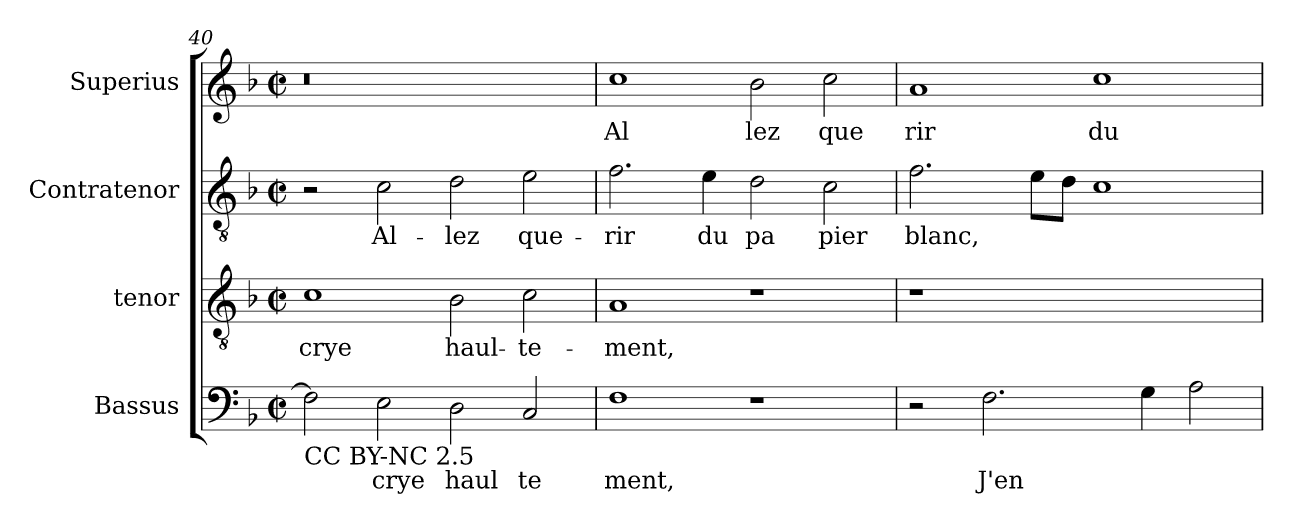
**kern	**text	**kern	**text	**kern	**text	**kern	**text
*part4	*part4	*part3	*part3	*part2	*part2	*part1	*part1
*staff4	*staff4	*staff3	*staff3	*staff2	*staff2	*staff1	*staff1
*I"Bassus	*	*I"tenor	*	*I"Contratenor	*	*I"Superius	*
*clefF4	*	*clefGv2	*	*clefGv2	*	*clefG2	*
*k[b-]	*	*k[b-]	*	*k[b-]	*	*k[b-]	*
*F:	*	*F:	*	*F:	*	*F:	*
*M2/2	*	*M2/2	*	*M2/2	*	*M2/2	*
*met(c|)	*	*met(c|)	*	*met(c|)	*	*met(c|)	*
=40	=40	=40	=40	=40	=40	=40	=40
!LO:TX:b:t=CC BY-NC 2.5	!	!	!	!	!	!	!
!	!LO:LY:b:cj	!	!LO:LY:b:cj	!	!	!	!
2F\]	.	1c	-crye	2r	.	0r	.
!	!LO:LY:b:cj	!	!	!	!LO:LY:b:cj	!	!
2E\	crye	.	.	2c\	Al-	.	.
!	!LO:LY:b:cj	!	!LO:LY:b:cj	!	!LO:LY:b:cj	!	!
2D\	haul	2B-\	haul-	2d\	-lez	.	.
!	!LO:LY:b:cj	!	!LO:LY:b:cj	!	!LO:LY:b:cj	!	!
2C/	te	2c\	-te-	2e\	que-	.	.
!!LO:PB:g=z
=41	=41	=41	=41	=41	=41	=41	=41
!	!LO:LY:b:cj	!	!LO:LY:b:cj	!	!LO:LY:b:cj	!	!LO:LY:b:cj
1F	ment,	1A	-ment,	2.f\	-rir	1cc	Al
!	!	!	!	!	!LO:LY:b:cj	!	!
.	.	.	.	4e\	du	.	.
!	!	!	!	!	!LO:LY:b:cj	!	!LO:LY:b:cj
1r	.	1r	.	2d\	pa	2b-\	lez
!	!	!	!	!	!LO:LY:b:cj	!	!LO:LY:b:cj
.	.	.	.	2c\	pier	2cc\	que
=42	=42	=42	=42	=42	=42	=42	=42
!	!	!	!	!	!LO:LY:b:cj	!	!LO:LY:b:cj
2r	.	1r	.	2.f\	blanc,	1a	rir
!	!LO:LY:b:cj	!	!	!	!	!	!
2.F\	J'en	.	.	.	.	.	.
!	!	!	!	!	!LO:LY:b:cj	!	!
.	.	.	.	8e\L	.	.	.
!	!	!	!	!	!LO:LY:b:cj	!	!
.	.	.	.	8d\J	.	.	.
!	!	!	!	!	!LO:LY:b:cj	!	!LO:LY:b:cj
.	.	1ryy	.	1c	.	1cc	du
!	!LO:LY:b:cj	!	!	!	!	!	!
4G\	.	.	.	.	.	.	.
!	!LO:LY:b:cj	!	!	!	!	!	!
2A\	.	.	.	.	.	.	.
=	=	=	=	=	=	=	=
*-	*-	*-	*-	*-	*-	*-	*-
